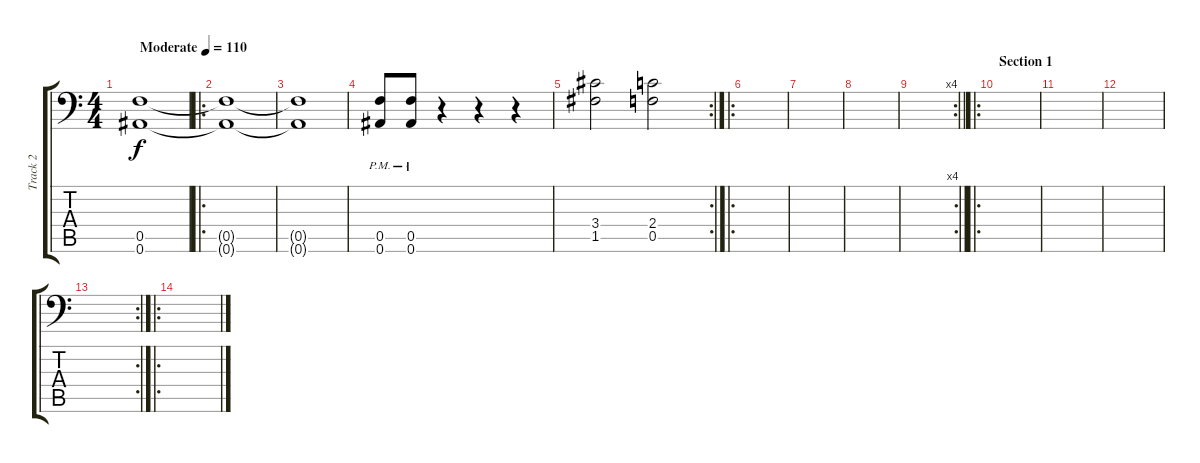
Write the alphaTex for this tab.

\track ("Track 2" "Track 2") {instrument distortionguitar}
\staff {score tabs}
\tuning (C4 G3 Eb3 Bb2 F2 Bb1) {hide}
\ts (4 4)
\tempo (110 "Moderate")
\clef f4
\ks c
(0.5 0.6).1{dy f instrument distortionguitar} |
\ro
(0.5{t} 0.6{t}).1 |
(0.5{t} 0.6{t}).1 |
(0.5{pm} 0.6{pm}).8 (0.5{pm} 0.6{pm}).8 r.4 r.4 r.4 |
\rc 2
(3.4 1.5).2 (2.4 0.5).2 |
\ro
|
|
|
\rc 4
\barLineRight lightlight
|
\ro
\section ("" "Section 1")
|
|
|
\rc 2
|
\ro
